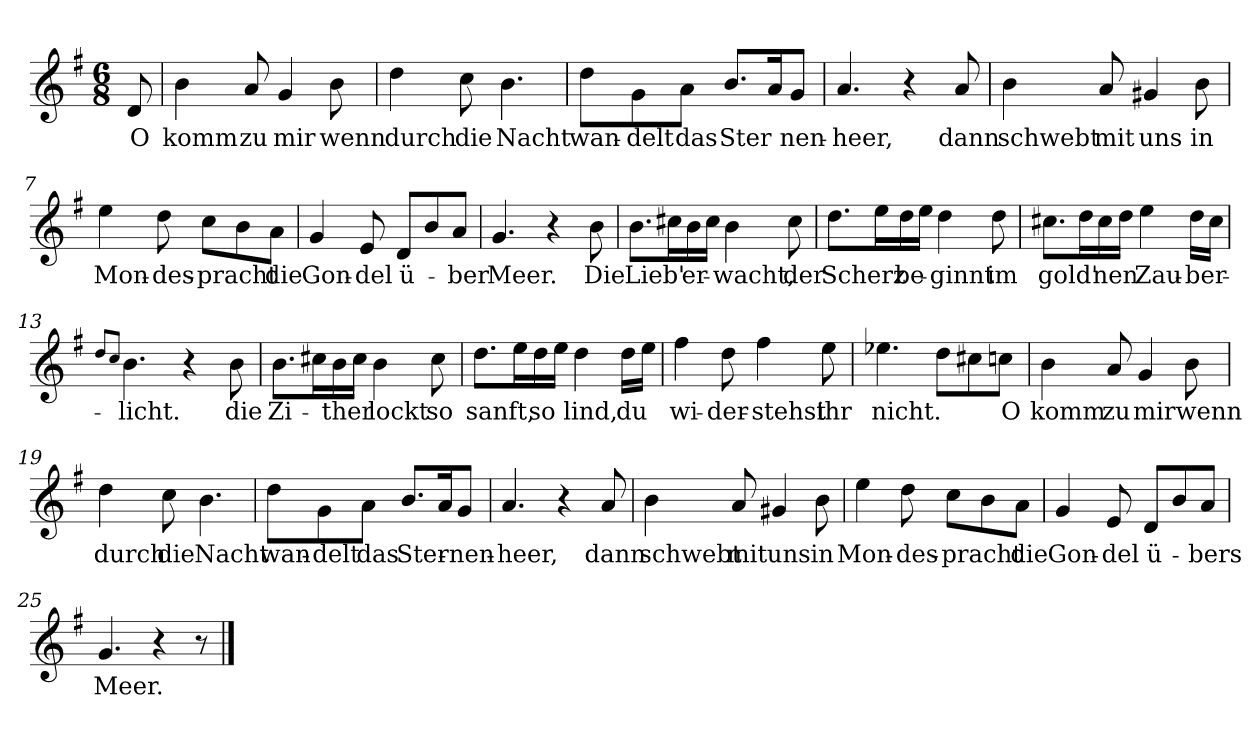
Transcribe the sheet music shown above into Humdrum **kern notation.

**kern	**text
*part1	*part1
*staff1	*staff1
*clefG2	*
*k[f#]	*
*M6/8	*
=1	=1
!	!LO:LY:b
8d/	O
=2	=2
!	!LO:LY:b
4b\	komm
!	!LO:LY:b
8a/	zu
!	!LO:LY:b
4g/	mir
!	!LO:LY:b
8b\	wenn
=3	=3
!	!LO:LY:b
4dd\	durch
!	!LO:LY:b
8cc\	die
!	!LO:LY:b
4.b\	Nacht
=4	=4
!	!LO:LY:b
8dd\L	wan-
!	!LO:LY:b
8g\	-delt
!	!LO:LY:b
8a\J	das
!	!LO:LY:b
8.b/L	Ster
16a/K	.
!	!LO:LY:b
8g/J	-nen-
=5	=5
!	!LO:LY:b
4.a/	-heer,
4r	.
!	!LO:LY:b
8a/	dann
=6	=6
!	!LO:LY:b
4b\	schwebt
!	!LO:LY:b
8a/	mit
!	!LO:LY:b
4g#X/	uns
!	!LO:LY:b
8b\	in
!!LO:LB:g=z
=7	=7
!	!LO:LY:b
4ee\	Mon-
!	!LO:LY:b
8dd\	-des-
!	!LO:LY:b
8cc\L	-pracht
8b\	.
!	!LO:LY:b
8a\J	die
=8	=8
!	!LO:LY:b
4g/	Gon-
!	!LO:LY:b
8e/	-del
!	!LO:LY:b
8d/L	ü-
8b/	.
!	!LO:LY:b
8a/J	-ber
=9	=9
!	!LO:LY:b
4.g/	Meer.
4r	.
!	!LO:LY:b
8b\	Die
=10	=10
!	!LO:LY:b
8.b\L	Lieb'
16cc#X\L	.
!	!LO:LY:b
16b\	er-
16cc#\JJ	.
!	!LO:LY:b
4b\	-wacht,
!	!LO:LY:b
8cc#\	der
=11	=11
!	!LO:LY:b
8.dd\L	Scherz
16ee\L	.
!	!LO:LY:b
16dd\	be-
16ee\JJ	.
!	!LO:LY:b
4dd\	-ginnt
!	!LO:LY:b
8dd\	im
=12	=12
!	!LO:LY:b
8.cc#X\L	gold'
16dd\L	.
!	!LO:LY:b
16cc#\	-nen
16dd\JJ	.
!	!LO:LY:b
4ee\	Zau-
!	!LO:LY:b
16dd\LL	-ber-
16cc#\JJ	.
!!LO:LB:g=z
=13	=13
8qdd/L	.
8qcc/J	.
!	!LO:LY:b
4.b\	-licht.
4r	.
!	!LO:LY:b
8b\	die
=14	=14
!	!LO:LY:b
8.b\L	Zi-
16cc#X\L	.
!	!LO:LY:b
16b\	-ther
16cc#\JJ	.
!	!LO:LY:b
4b\	lockt
!	!LO:LY:b
8cc#\	so
=15	=15
!	!LO:LY:b
8.dd\L	sanft,
16ee\L	.
!	!LO:LY:b
16dd\	so
16ee\JJ	.
!	!LO:LY:b
4dd\	lind,
!	!LO:LY:b
16dd\LL	du
16ee\JJ	.
=16	=16
!	!LO:LY:b
4ff#\	wi-
!	!LO:LY:b
8dd\	-der-
!	!LO:LY:b
4ff#\	-stehst
!	!LO:LY:b
8ee\	ihr
=17	=17
!	!LO:LY:b
4.ee-X\	nicht.
8dd\L	.
8cc#X\	.
!	!LO:LY:b
8ccn\J	O
=18	=18
!	!LO:LY:b
4b\	komm
!	!LO:LY:b
8a/	zu
!	!LO:LY:b
4g/	mir
!	!LO:LY:b
8b\	wenn
!!LO:LB:g=z
=19	=19
!	!LO:LY:b
4dd\	durch
!	!LO:LY:b
8cc\	die
!	!LO:LY:b
4.b\	Nacht
=20	=20
!	!LO:LY:b
8dd\L	wan-
!	!LO:LY:b
8g\	-delt
!	!LO:LY:b
8a\J	das
!	!LO:LY:b
8.b/L	Ster-
16a/K	.
!	!LO:LY:b
8g/J	-nen-
=21	=21
!	!LO:LY:b
4.a/	-heer,
4r	.
!	!LO:LY:b
8a/	dann
=22	=22
!	!LO:LY:b
4b\	schwebt
!	!LO:LY:b
8a/	mit
!	!LO:LY:b
4g#X/	uns
!	!LO:LY:b
8b\	in
=23	=23
!	!LO:LY:b
4ee\	Mon-
!	!LO:LY:b
8dd\	-des-
!	!LO:LY:b
8cc\L	-pracht
8b\	.
!	!LO:LY:b
8a\J	die
=24	=24
!	!LO:LY:b
4g/	Gon-
!	!LO:LY:b
8e/	-del
!	!LO:LY:b
8d/L	ü-
8b/	.
!	!LO:LY:b
8a/J	-bers
!!LO:LB:g=z
=25	=25
!	!LO:LY:b
4.g/	Meer.
4r	.
8r	.
==	==
*-	*-
